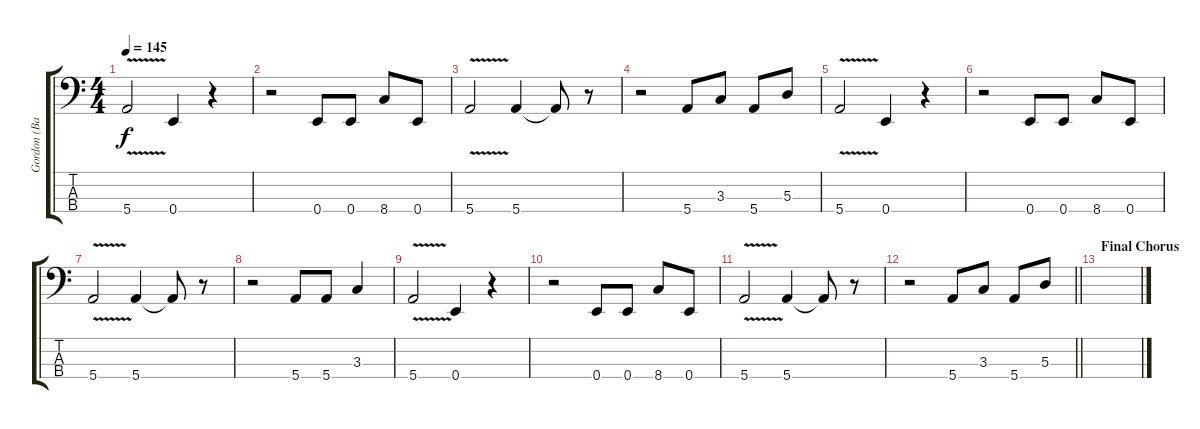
\track ("Gordon (Bass)" "Gordon (Ba") {instrument electricbasspick}
\staff {score tabs}
\tuning (G2 D2 A1 E1) {hide}
\ts (4 4)
\tempo 145
\clef f4
\ks c
5.4{v}.2{dy f} 0.4.4 r.4 |
r.2 0.4.8 0.4.8 8.4.8 0.4.8 |
5.4{v}.2 5.4.4 5.4{t}.8 r.8 |
r.2 5.4.8 3.3.8 5.4.8 5.3.8 |
5.4{v}.2 0.4.4 r.4 |
r.2 0.4.8 0.4.8 8.4.8 0.4.8 |
5.4{v}.2 5.4.4 5.4{t}.8 r.8 |
r.2 5.4.8 5.4.8 3.3.4 |
5.4{v}.2 0.4.4 r.4 |
r.2 0.4.8 0.4.8 8.4.8 0.4.8 |
5.4{v}.2 5.4.4 5.4{t}.8 r.8 |
\barLineRight lightlight
r.2 5.4.8 3.3.8 5.4.8 5.3.8 |
\section ("" "Final Chorus")
